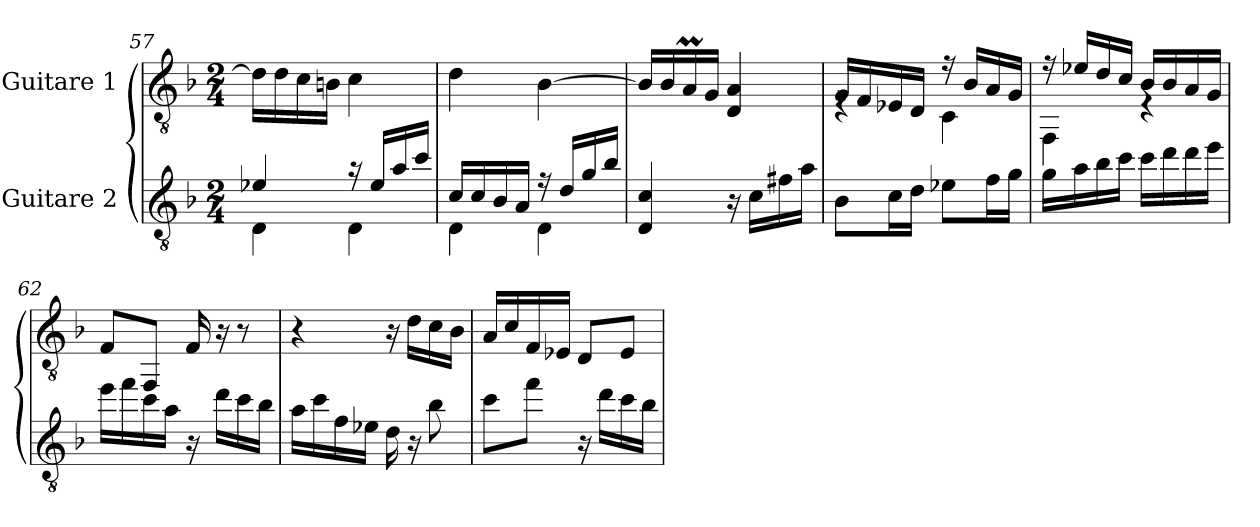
**kern	**kern
*part2	*part1
*staff2	*staff1
*I"Guitare 2	*I"Guitare 1
*clefGv2	*clefGv2
*k[b-]	*k[b-]
*M2/4	*M2/4
=57	=57
*^	*
4e-X/	4D\	16d\LL]
.	.	16d\
.	.	16c\
.	.	16Bn\JJ
16r	4D\	4c\
16e-/LL	.	.
16a/	.	.
16cc/JJ	.	.
!!LO:LB:g=z
=58	=58	=58
16c/LL	4D\	4d\
16c/	.	.
16B-/	.	.
16A/JJ	.	.
16r	4D\	[4B-\
16d/LL	.	.
16g/	.	.
16b-/JJ	.	.
*v	*v	*
=59	=59
4D/ 4c/	16B-/LL]
.	16B-/
.	16Am/
.	16G/JJ
16r	4D/ 4A/
16c\LL	.
16f#X\	.
16a\JJ	.
=60	=60
*	*^
8B-\L	16G/LL	4rE
.	16F/	.
16c\L	16E-X/	.
16d\JJ	16D/JJ	.
8e-X\L	16r	4C\
.	16B-/LL	.
16f\L	16A/	.
16g\JJ	16G/JJ	.
=61	=61	=61
16g\LL	16r	4FF\
16a\	16e-X/LL	.
16b-\	16d/	.
16cc\JJ	16c/JJ	.
16cc\LL	16B-/LL	4rE
16dd\	16B-/	.
16dd\	16A/	.
16ee\JJ	16G/JJ	.
*	*v	*v
=62	=62
16ee\LL	8F/L
16ff\	.
16cc\	8FF/J
16a\JJ	.
16r	16F/
16dd\LL	16r
16cc\	8r
16b-\JJ	.
!!LO:LB:g=z
=63	=63
16a\LL	4r
16cc\	.
16f\	.
16e-X\JJ	.
16d\	16r
16r	16d\LL
8b-\	16c\
.	16B-\JJ
=64	=64
8cc\L	16A/LL
.	16c/
8ff\J	16F/
.	16E-X/JJ
16r	8D/L
16dd\LL	.
16cc\	8E-/J
16b-\JJ	.
=	=
*-	*-
